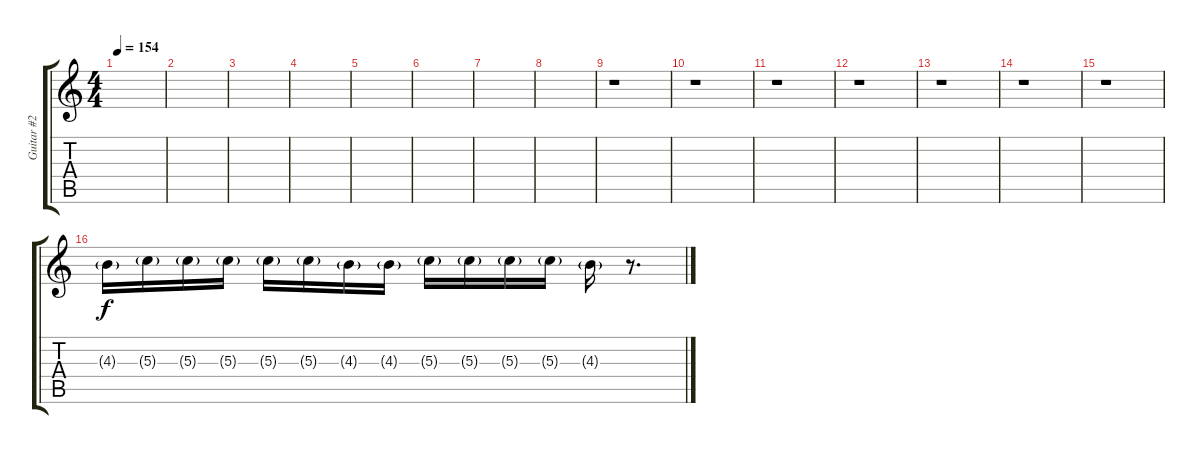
\track ("Guitar #2 (delay #4)" "Guitar #2 ") {instrument distortionguitar}
\staff {score tabs}
\tuning (E4 B3 G3 D3 A2 E2) {hide}
\ts (4 4)
\tempo 154
\clef g2
\ks c
|
|
|
|
|
|
|
|
r.1 |
r.1 |
r.1 |
r.1 |
r.1 |
r.1 |
r.1 |
4.3{g}.16 5.3{g}.16 5.3{g}.16 5.3{g}.16 5.3{g}.16 5.3{g}.16 4.3{g}.16 4.3{g}.16 5.3{g}.16 5.3{g}.16 5.3{g}.16 5.3{g}.16 4.3{g}.16 r.8{d}
